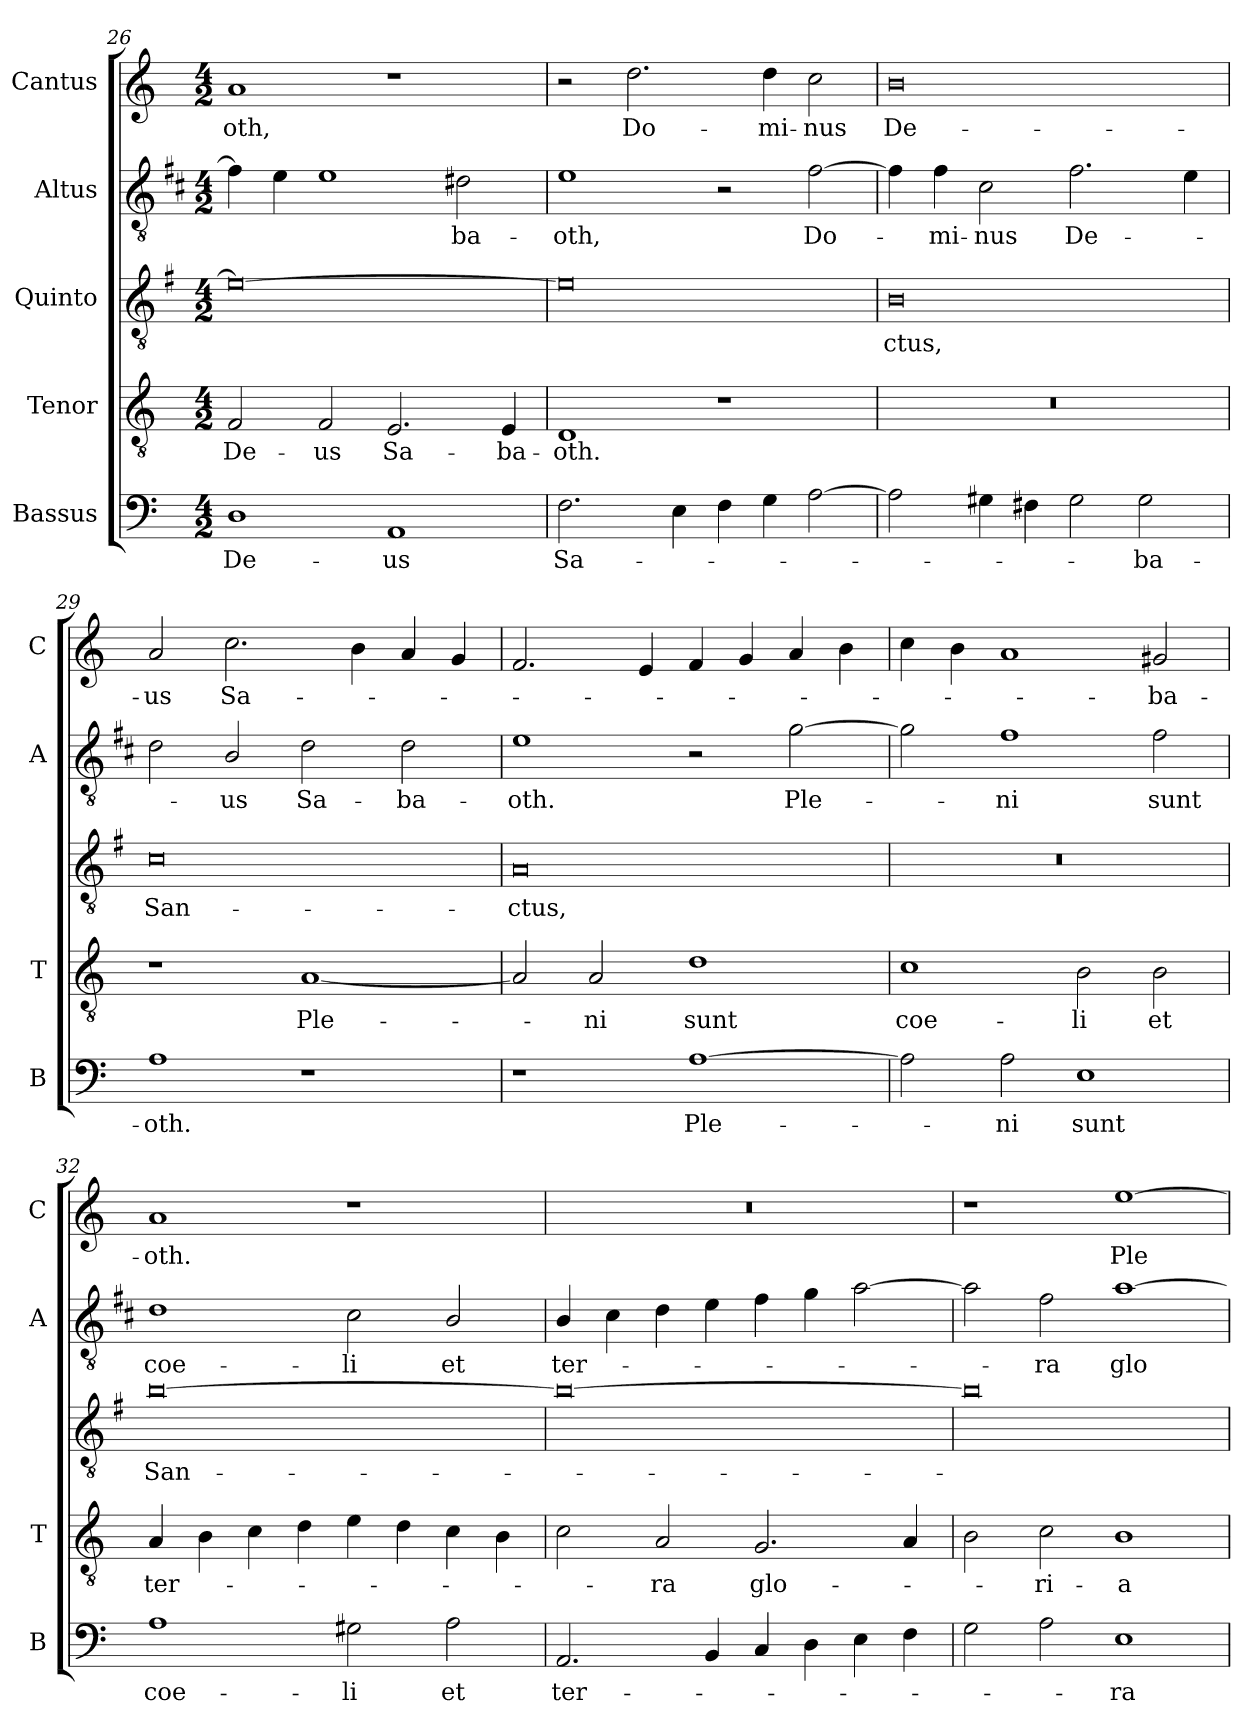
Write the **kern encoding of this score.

**kern	**text	**kern	**text	**kern	**text	**kern	**text	**kern	**text
*part5	*part5	*part4	*part4	*part3	*part3	*part2	*part2	*part1	*part1
*staff5	*staff5	*staff4	*staff4	*staff3	*staff3	*staff2	*staff2	*staff1	*staff1
*I"Bassus	*	*I"Tenor	*	*I"Quinto	*	*I"Altus	*	*I"Cantus	*
*I'B	*	*I'T	*	*	*	*I'A	*	*I'C	*
*clefF4	*	*clefGv2	*	*clefGv2	*	*clefGv2	*	*clefG2	*
*	*	*	*	*ITrd4c7	*	*ITrd1c2	*	*	*
*k[]	*	*k[]	*	*k[]	*	*k[]	*	*k[]	*
*C:	*	*C:	*	*C:	*	*C:	*	*C:	*
*M4/2	*	*M4/2	*	*M4/2	*	*M4/2	*	*M4/2	*
=26	=26	=26	=26	=26	=26	=26	=26	=26	=26
!	!LO:LY:b	!	!LO:LY:b	!	!	!	!	!	!LO:LY:b
1D	De-	2F/	De-	0A_	.	4e\]	.	1a	-oth,
.	.	.	.	.	.	4d\	.	.	.
!	!	!	!LO:LY:b	!	!	!	!	!	!
.	.	2F/	-us	.	.	1d	.	.	.
!	!LO:LY:b	!	!LO:LY:b	!	!	!	!	!	!
1AA	-us	2.E/	Sa-	.	.	.	.	1r	.
!	!	!	!	!	!	!	!LO:LY:b	!	!
.	.	.	.	.	.	2c#X\	-ba-	.	.
!	!	!	!LO:LY:b	!	!	!	!	!	!
.	.	4E/	-ba-	.	.	.	.	.	.
=27	=27	=27	=27	=27	=27	=27	=27	=27	=27
!	!LO:LY:b	!	!LO:LY:b	!	!	!	!LO:LY:b	!	!
2.F\	Sa-	1D	-oth.	0A]	.	1d	-oth,	2r	.
!	!	!	!	!	!	!	!	!	!LO:LY:b
.	.	.	.	.	.	.	.	2.dd\	Do-
4E\	.	.	.	.	.	.	.	.	.
4F\	.	1r	.	.	.	2r	.	.	.
!	!	!	!	!	!	!	!	!	!LO:LY:b
4G\	.	.	.	.	.	.	.	4dd\	-mi-
!	!	!	!	!	!	!	!LO:LY:b	!	!LO:LY:b
[2A\	.	.	.	.	.	[2e\	Do-	2cc\	-nus
=28	=28	=28	=28	=28	=28	=28	=28	=28	=28
!	!	!	!	!	!LO:LY:b	!	!	!	!LO:LY:b
2A\]	.	0r	.	0E	-ctus,	4e\]	.	0b	De-
!	!	!	!	!	!	!	!LO:LY:b	!	!
.	.	.	.	.	.	4e\	-mi-	.	.
!	!	!	!	!	!	!	!LO:LY:b	!	!
4G#X\	.	.	.	.	.	2B\	-nus	.	.
4F#X\	.	.	.	.	.	.	.	.	.
!	!	!	!	!	!	!	!LO:LY:b	!	!
2G#\	.	.	.	.	.	2.e\	De-	.	.
!	!LO:LY:b	!	!	!	!	!	!	!	!
2G#\	-ba-	.	.	.	.	.	.	.	.
.	.	.	.	.	.	4d\	.	.	.
=29	=29	=29	=29	=29	=29	=29	=29	=29	=29
!	!LO:LY:b	!	!	!	!LO:LY:b	!	!	!	!LO:LY:b
1A	-oth.	1r	.	0F	San-	2c\	.	2a/	-us
!	!	!	!	!	!	!	!LO:LY:b	!	!LO:LY:b
.	.	.	.	.	.	2A/	-us	2.cc\	Sa-
!	!	!	!LO:LY:b	!	!	!	!LO:LY:b	!	!
1r	.	[1A	Ple-	.	.	2c\	Sa-	.	.
.	.	.	.	.	.	.	.	4b\	.
!	!	!	!	!	!	!	!LO:LY:b	!	!
.	.	.	.	.	.	2c\	-ba-	4a/	.
.	.	.	.	.	.	.	.	4g/	.
=30	=30	=30	=30	=30	=30	=30	=30	=30	=30
!	!	!	!	!	!LO:LY:b	!	!LO:LY:b	!	!
1r	.	2A/]	.	0D	-ctus,	1d	-oth.	2.f/	.
!	!	!	!LO:LY:b	!	!	!	!	!	!
.	.	2A/	-ni	.	.	.	.	.	.
.	.	.	.	.	.	.	.	4e/	.
!	!LO:LY:b	!	!LO:LY:b	!	!	!	!	!	!
[1A	Ple-	1d	sunt	.	.	2r	.	4f/	.
.	.	.	.	.	.	.	.	4g/	.
!	!	!	!	!	!	!	!LO:LY:b	!	!
.	.	.	.	.	.	[2f\	Ple-	4a/	.
.	.	.	.	.	.	.	.	4b\	.
!!LO:LB:g=z
=31	=31	=31	=31	=31	=31	=31	=31	=31	=31
!	!	!	!LO:LY:b	!	!	!	!	!	!
2A\]	.	1c	coe-	0r	.	2f\]	.	4cc\	.
.	.	.	.	.	.	.	.	4b\	.
!	!LO:LY:b	!	!	!	!	!	!LO:LY:b	!	!
2A\	-ni	.	.	.	.	1e	-ni	1a	.
!	!LO:LY:b	!	!LO:LY:b	!	!	!	!	!	!
1E	sunt	2B\	-li	.	.	.	.	.	.
!	!	!	!LO:LY:b	!	!	!	!LO:LY:b	!	!LO:LY:b
.	.	2B\	et	.	.	2e\	sunt	2g#X/	-ba-
=32	=32	=32	=32	=32	=32	=32	=32	=32	=32
!	!LO:LY:b	!	!LO:LY:b	!	!LO:LY:b	!	!LO:LY:b	!	!LO:LY:b
1A	coe-	4A/	ter-	[0e	San-	1c	coe-	1a	-oth.
.	.	4B\	.	.	.	.	.	.	.
.	.	4c\	.	.	.	.	.	.	.
.	.	4d\	.	.	.	.	.	.	.
!	!LO:LY:b	!	!	!	!	!	!LO:LY:b	!	!
2G#X\	-li	4e\	.	.	.	2B\	-li	1r	.
.	.	4d\	.	.	.	.	.	.	.
!	!LO:LY:b	!	!	!	!	!	!LO:LY:b	!	!
2A\	et	4c\	.	.	.	2A/	et	.	.
.	.	4B\	.	.	.	.	.	.	.
=33	=33	=33	=33	=33	=33	=33	=33	=33	=33
!	!LO:LY:b	!	!	!	!	!	!LO:LY:b	!	!
2.AA/	ter-	2c\	.	0e_	.	4A/	ter-	0r	.
.	.	.	.	.	.	4B\	.	.	.
!	!	!	!LO:LY:b	!	!	!	!	!	!
.	.	2A/	-ra	.	.	4c\	.	.	.
4BB/	.	.	.	.	.	4d\	.	.	.
!	!	!	!LO:LY:b	!	!	!	!	!	!
4C/	.	2.G/	glo-	.	.	4e\	.	.	.
4D\	.	.	.	.	.	4f\	.	.	.
4E\	.	.	.	.	.	[2g\	.	.	.
4F\	.	4A/	.	.	.	.	.	.	.
=34	=34	=34	=34	=34	=34	=34	=34	=34	=34
2G\	.	2B\	.	0e]	.	2g\]	.	1r	.
!	!	!	!LO:LY:b	!	!	!	!LO:LY:b	!	!
2A\	.	2c\	-ri-	.	.	2e\	-ra	.	.
!	!LO:LY:b	!	!LO:LY:b	!	!	!	!LO:LY:b	!	!LO:LY:b
1E	-ra	1B	-a	.	.	[1g	glo-	[1ee	Ple-
=	=	=	=	=	=	=	=	=	=
*-	*-	*-	*-	*-	*-	*-	*-	*-	*-
